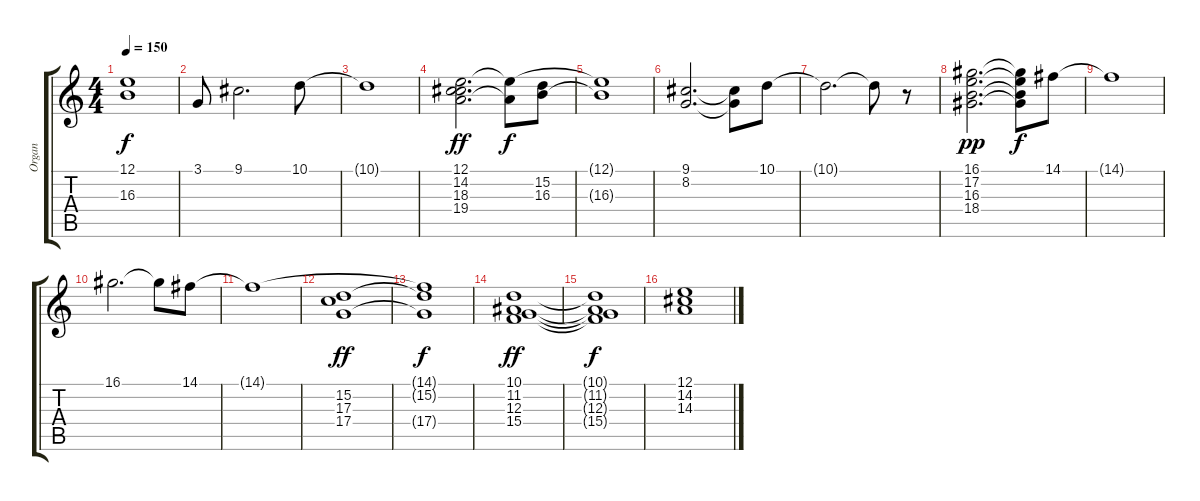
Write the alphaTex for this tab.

\track ("Organ" "Organ") {instrument rockorgan}
\staff {score tabs}
\tuning (E4 B3 G3 D3 A2 E2) {hide}
\ts (4 4)
\tempo 150
\clef g2
\ks c
(12.1{t} 16.3{t}).1{dy f} |
3.1.8 9.1.2{d} 10.1.8 |
10.1{t}.1 |
(12.1 14.2 18.3 19.4).2{d dy ff} (12.1{t} 19.4{t}).8{dy f} (15.2 16.3).8 |
(12.1{t} 16.3{t}).1 |
(9.1 8.2).2{d} (9.1{t} 8.2{t}).8 10.1.8 |
10.1{t}.2{d} 10.1{t}.8 r.8 |
(16.1 17.2 16.3 18.4).2{d dy pp} (16.1{t} 17.2{t} 16.3{t} 18.4{t}).8{dy f} 14.1.8 |
14.1{t}.1 |
16.1.2{d} 16.1{t}.8 14.1.8 |
14.1{t}.1 |
(15.2 17.3 17.4).1{dy ff} |
(14.1{t} 15.2{t} 17.4{t}).1{dy f} |
(10.1 11.2 12.3 15.4).1{dy ff} |
(10.1{t} 11.2{t} 12.3{t} 15.4{t}).1{dy f} |
(12.1 14.2 14.3).1
